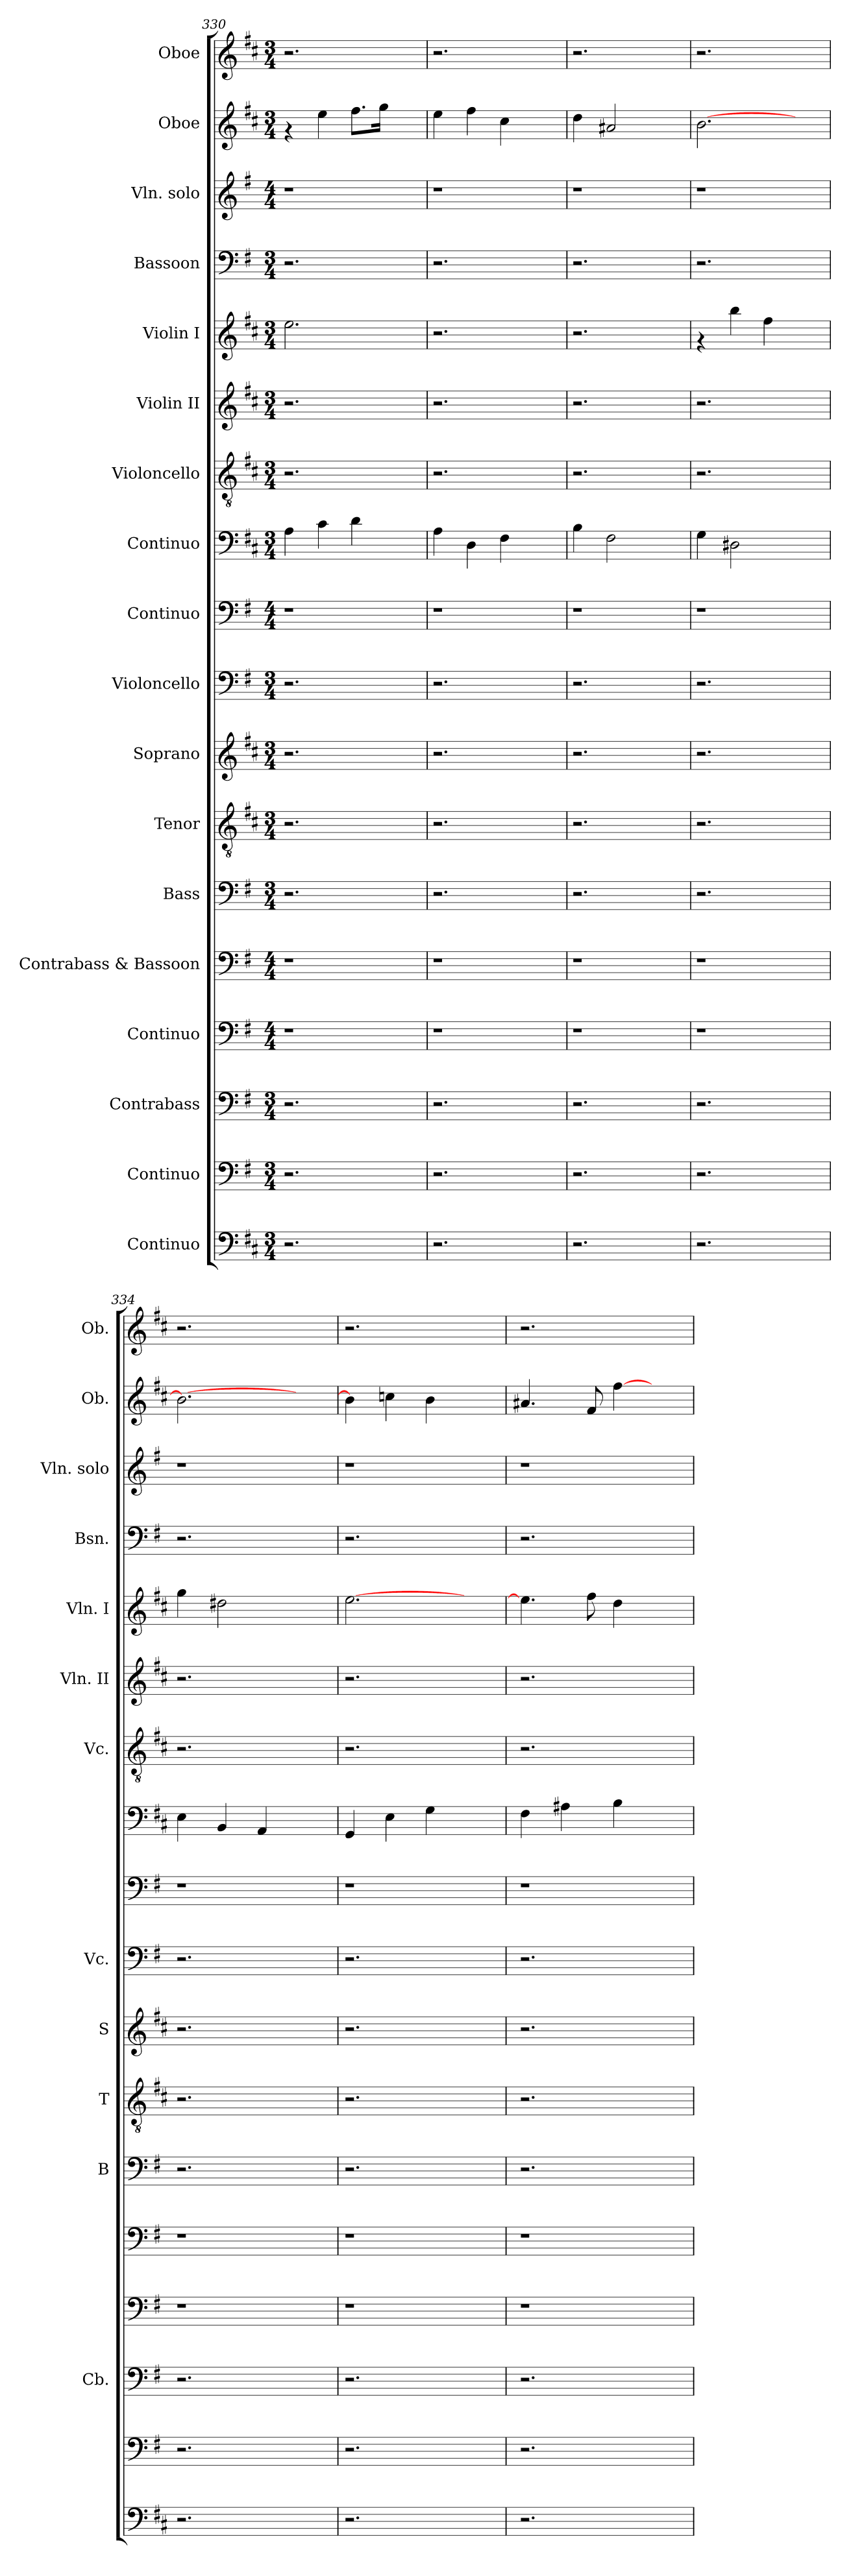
**kern	**kern	**kern	**kern	**kern	**kern	**kern	**kern	**kern	**kern	**kern	**kern	**kern	**kern	**kern	**kern	**kern	**kern
*part18	*part17	*part16	*part15	*part14	*part13	*part12	*part11	*part10	*part9	*part8	*part7	*part6	*part5	*part4	*part3	*part2	*part1
*staff18	*staff17	*staff16	*staff15	*staff14	*staff13	*staff12	*staff11	*staff10	*staff9	*staff8	*staff7	*staff6	*staff5	*staff4	*staff3	*staff2	*staff1
*I"Continuo	*I"Continuo	*I"Contrabass	*I"Continuo	*I"Contrabass  & Bassoon	*I"Bass	*I"Tenor	*I"Soprano	*I"Violoncello	*I"Continuo	*I"Continuo	*I"Violoncello	*I"Violin II	*I"Violin I	*I"Bassoon	*I"Vln. solo	*I"Oboe	*I"Oboe
*	*	*I'Cb.	*	*	*I'B	*I'T	*I'S	*I'Vc.	*	*	*I'Vc.	*I'Vln. II	*I'Vln. I	*I'Bsn.	*I'Vln. solo	*I'Ob.	*I'Ob.
*clefF4	*clefF4	*clefF4	*clefF4	*clefF4	*clefF4	*clefGv2	*clefG2	*clefF4	*clefF4	*clefF4	*clefGv2	*clefG2	*clefG2	*clefF4	*clefG2	*clefG2	*clefG2
*	*	*ITrd7c12	*	*ITrd7c12	*	*	*	*	*	*	*	*	*	*	*	*	*
*k[f#c#]	*k[f#]	*k[f#]	*k[f#]	*k[f#]	*k[f#]	*k[f#c#]	*k[f#c#]	*k[f#]	*k[f#]	*k[f#c#]	*k[f#c#]	*k[f#c#]	*k[f#c#]	*k[f#]	*k[f#]	*k[f#c#]	*k[f#c#]
*D:	*G:	*G:	*G:	*G:	*G:	*D:	*D:	*G:	*G:	*D:	*D:	*D:	*D:	*G:	*G:	*D:	*D:
*M3/4	*M3/4	*M3/4	*M4/4	*M4/4	*M3/4	*M3/4	*M3/4	*M3/4	*M4/4	*M3/4	*M3/4	*M3/4	*M3/4	*M3/4	*M4/4	*M3/4	*M3/4
=330	=330	=330	=330	=330	=330	=330	=330	=330	=330	=330	=330	=330	=330	=330	=330	=330	=330
2.r	2.r	2.r	1r	1r	2.r	2.r	2.r	2.r	1r	4A\	2.r	2.r	2.ee\	2.r	1r	4rf	2.r
.	.	.	.	.	.	.	.	.	.	4c#\	.	.	.	.	.	4ee\	.
.	.	.	.	.	.	.	.	.	.	4d\	.	.	.	.	.	8.ff#\L	.
.	.	.	.	.	.	.	.	.	.	.	.	.	.	.	.	16gg\J	.
4ryy	4ryy	4ryy	.	.	4ryy	4ryy	4ryy	4ryy	.	4ryy	4ryy	4ryy	4ryy	4ryy	.	4ryy	4ryy
=331	=331	=331	=331	=331	=331	=331	=331	=331	=331	=331	=331	=331	=331	=331	=331	=331	=331
2.r	2.r	2.r	1r	1r	2.r	2.r	2.r	2.r	1r	4A\	2.r	2.r	2.r	2.r	1r	4ee\	2.r
.	.	.	.	.	.	.	.	.	.	4D\	.	.	.	.	.	4ff#\	.
.	.	.	.	.	.	.	.	.	.	4F#\	.	.	.	.	.	4cc#\	.
4ryy	4ryy	4ryy	.	.	4ryy	4ryy	4ryy	4ryy	.	4ryy	4ryy	4ryy	4ryy	4ryy	.	4ryy	4ryy
=332	=332	=332	=332	=332	=332	=332	=332	=332	=332	=332	=332	=332	=332	=332	=332	=332	=332
2.r	2.r	2.r	1r	1r	2.r	2.r	2.r	2.r	1r	4B\	2.r	2.r	2.r	2.r	1r	4dd\	2.r
.	.	.	.	.	.	.	.	.	.	2F#\	.	.	.	.	.	2a#X/	.
4ryy	4ryy	4ryy	.	.	4ryy	4ryy	4ryy	4ryy	.	4ryy	4ryy	4ryy	4ryy	4ryy	.	4ryy	4ryy
=333	=333	=333	=333	=333	=333	=333	=333	=333	=333	=333	=333	=333	=333	=333	=333	=333	=333
2.r	2.r	2.r	1r	1r	2.r	2.r	2.r	2.r	1r	4G\	2.r	2.r	4rf	2.r	1r	[>2.b\	2.r
.	.	.	.	.	.	.	.	.	.	2D#X\	.	.	4bb\	.	.	.	.
.	.	.	.	.	.	.	.	.	.	.	.	.	4ff#\	.	.	.	.
4ryy	4ryy	4ryy	.	.	4ryy	4ryy	4ryy	4ryy	.	4ryy	4ryy	4ryy	4ryy	4ryy	.	4ryy	4ryy
=334	=334	=334	=334	=334	=334	=334	=334	=334	=334	=334	=334	=334	=334	=334	=334	=334	=334
2.r	2.r	2.r	1r	1r	2.r	2.r	2.r	2.r	1r	4E\	2.r	2.r	4gg\	2.r	1r	2.b\_>	2.r
.	.	.	.	.	.	.	.	.	.	4BB/	.	.	2dd#X\	.	.	.	.
.	.	.	.	.	.	.	.	.	.	4AA/	.	.	.	.	.	.	.
4ryy	4ryy	4ryy	.	.	4ryy	4ryy	4ryy	4ryy	.	4ryy	4ryy	4ryy	4ryy	4ryy	.	4ryy	4ryy
!!LO:PB:g=z
=335	=335	=335	=335	=335	=335	=335	=335	=335	=335	=335	=335	=335	=335	=335	=335	=335	=335
2.r	2.r	2.r	1r	1r	2.r	2.r	2.r	2.r	1r	4GG/	2.r	2.r	[>2.ee\	2.r	1r	4b\]	2.r
.	.	.	.	.	.	.	.	.	.	4E\	.	.	.	.	.	4ccn\	.
.	.	.	.	.	.	.	.	.	.	4G\	.	.	.	.	.	4b\	.
4ryy	4ryy	4ryy	.	.	4ryy	4ryy	4ryy	4ryy	.	4ryy	4ryy	4ryy	4ryy	4ryy	.	4ryy	4ryy
=336	=336	=336	=336	=336	=336	=336	=336	=336	=336	=336	=336	=336	=336	=336	=336	=336	=336
2.r	2.r	2.r	1r	1r	2.r	2.r	2.r	2.r	1r	4F#\	2.r	2.r	4.ee\]	2.r	1r	4.a#X/	2.r
.	.	.	.	.	.	.	.	.	.	4A#X\	.	.	.	.	.	.	.
.	.	.	.	.	.	.	.	.	.	.	.	.	8ff#\	.	.	8f#/	.
.	.	.	.	.	.	.	.	.	.	4B\	.	.	4dd\	.	.	[>4ff#\	.
4ryy	4ryy	4ryy	.	.	4ryy	4ryy	4ryy	4ryy	.	4ryy	4ryy	4ryy	4ryy	4ryy	.	4ryy	4ryy
=	=	=	=	=	=	=	=	=	=	=	=	=	=	=	=	=	=
*-	*-	*-	*-	*-	*-	*-	*-	*-	*-	*-	*-	*-	*-	*-	*-	*-	*-
